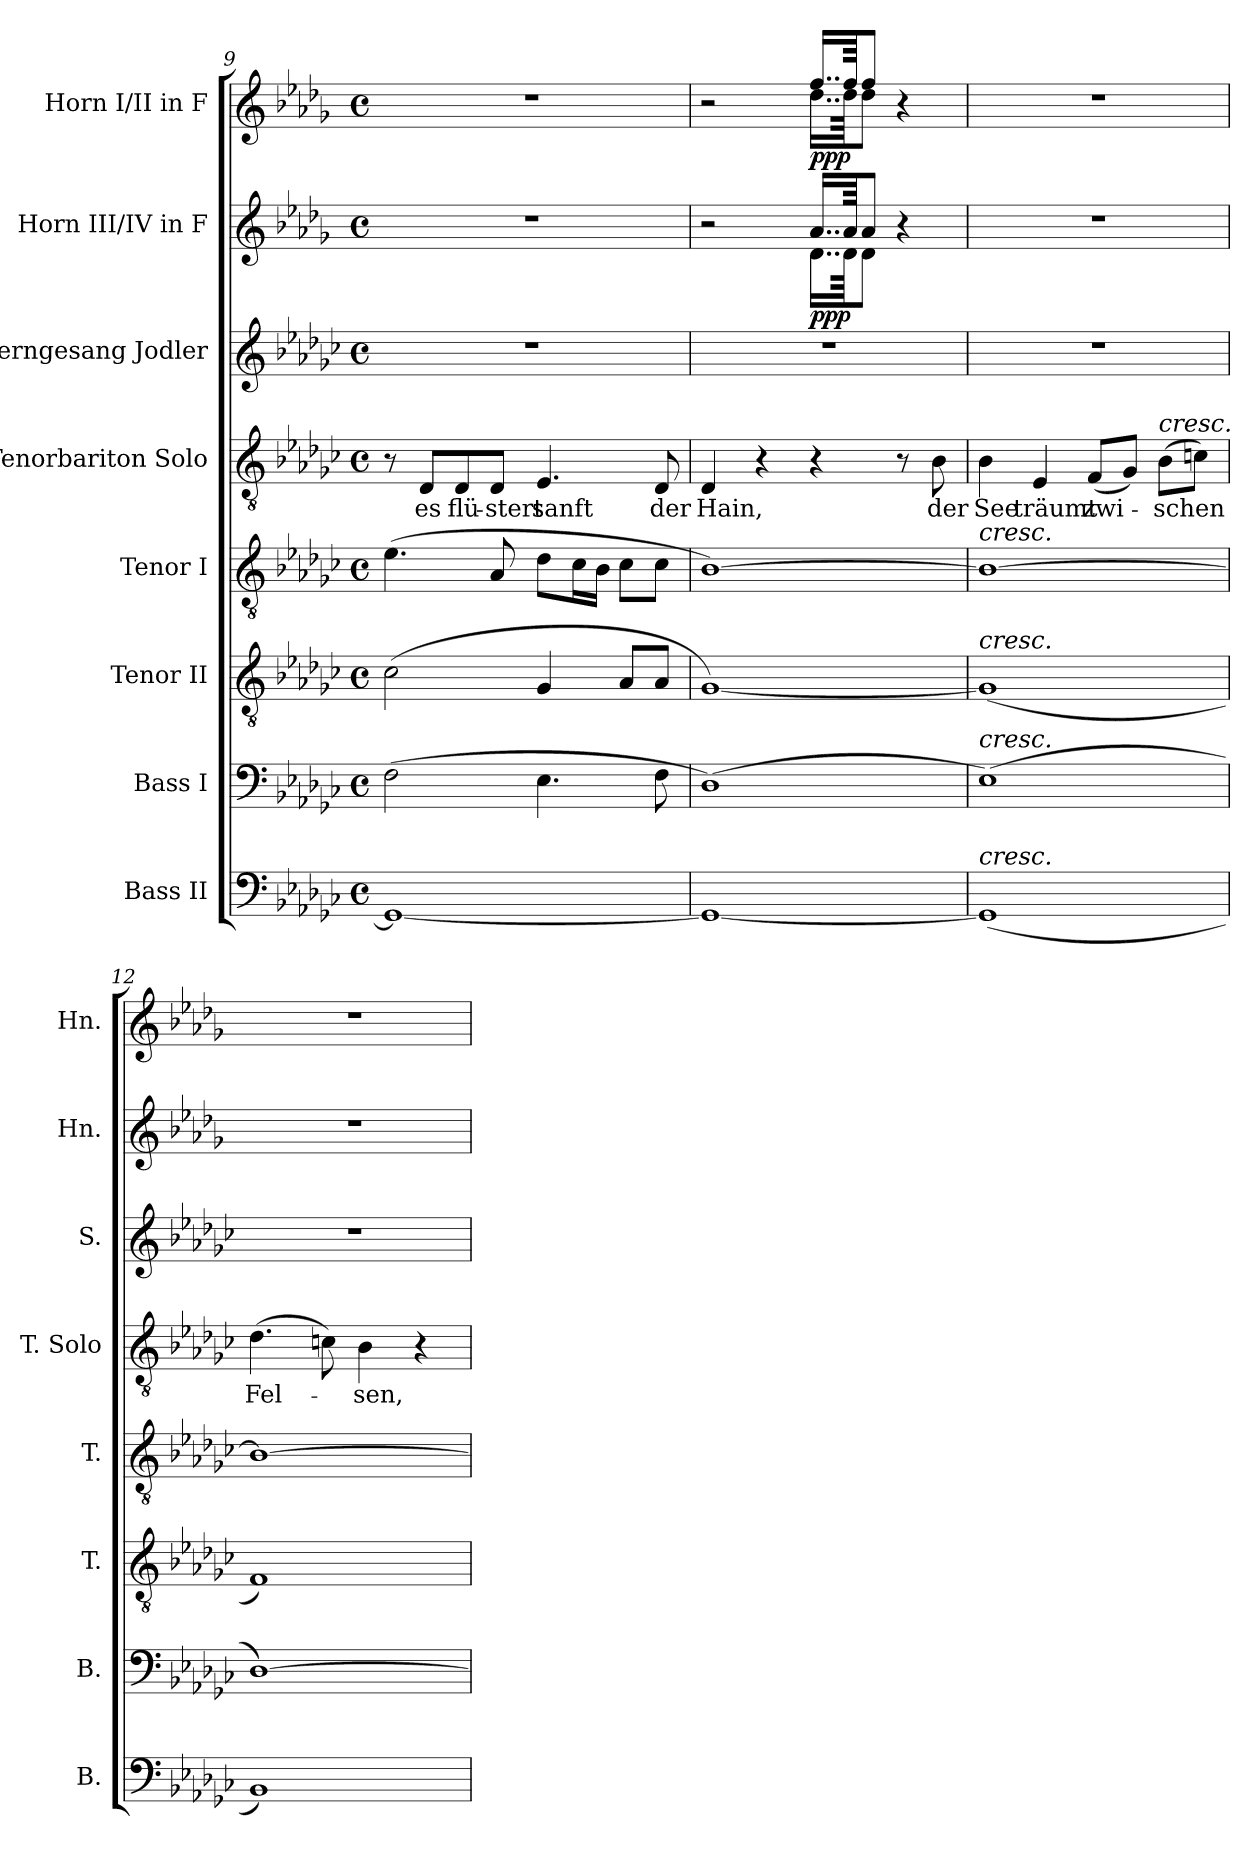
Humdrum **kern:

**kern	**kern	**kern	**kern	**kern	**text	**kern	**kern	**dynam	**kern	**dynam
*part8	*part7	*part6	*part5	*part4	*part4	*part3	*part2	*part2	*part1	*part1
*staff8	*staff7	*staff6	*staff5	*staff4	*staff4	*staff3	*staff2	*staff2	*staff1	*staff1
*I"Bass II	*I"Bass I	*I"Tenor II	*I"Tenor I	*I"Tenorbariton Solo	*	*I"Ferngesang Jodler	*I"Horn III/IV in F	*	*I"Horn I/II in F	*
*I'B.	*I'B.	*I'T.	*I'T.	*I'T. Solo	*	*I'S.	*I'Hn.	*	*I'Hn.	*
!!LO:PB:g=z
*clefF4	*clefF4	*clefGv2	*clefGv2	*clefGv2	*	*clefG2	*clefG2	*	*clefG2	*
*	*	*ITrd7c12	*ITrd7c12	*ITrd7c12	*	*	*ITrd4c7	*	*ITrd4c7	*
*k[b-e-a-d-g-c-]	*k[b-e-a-d-g-c-]	*k[b-e-a-d-g-c-]	*k[b-e-a-d-g-c-]	*k[b-e-a-d-g-c-]	*	*k[b-e-a-d-g-c-]	*k[b-e-a-d-g-c-]	*	*k[b-e-a-d-g-c-]	*
*G-:	*G-:	*G-:	*G-:	*G-:	*	*G-:	*G-:	*	*G-:	*
*M4/4	*M4/4	*M4/4	*M4/4	*M4/4	*	*M4/4	*M4/4	*	*M4/4	*
*met(c)	*met(c)	*met(c)	*met(c)	*met(c)	*	*met(c)	*met(c)	*	*met(c)	*
=9	=9	=9	=9	=9	=9	=9	=9	=9	=9	=9
1GG-_	(>2F\	(>2C-\	(>4.E-\	8r	.	1r	1r	.	1r	.
!	!	!	!	!	!LO:LY:b	!	!	!	!	!
.	.	.	.	8DD-/L	es	.	.	.	.	.
!	!	!	!	!	!LO:LY:b	!	!	!	!	!
.	.	.	.	8DD-/	flü-	.	.	.	.	.
!	!	!	!	!	!LO:LY:b	!	!	!	!	!
.	.	.	8AA-/	8DD-/J	-stert	.	.	.	.	.
!	!	!	!	!	!LO:LY:b	!	!	!	!	!
.	4.E-\	4GG-/	8D-\L	4.EE-/	sanft	.	.	.	.	.
.	.	.	16C-\L	.	.	.	.	.	.	.
.	.	.	16BB-\JJ	.	.	.	.	.	.	.
.	.	8AA-/L	8C-\L	.	.	.	.	.	.	.
!	!	!	!	!	!LO:LY:b	!	!	!	!	!
.	8F\	8AA-/J	8C-\J	8DD-/	der	.	.	.	.	.
=10	=10	=10	=10	=10	=10	=10	=10	=10	=10	=10
!	!	!	!	!	!LO:LY:b	!	!	!	!	!
*	*	*	*	*	*	*	*^	*	*^	*
1GG-_	(>1D-)	[1GG-)	[1BB-)	4DD-/	Hain,	1r	2r	2ryy	.	2r	2ryy	.
.	.	.	.	4r	.	.	.	.	.	.	.	.
!	!	!	!	!	!	!	!	!	!LO:DY:b	!	!	!LO:DY:b
.	.	.	.	4r	.	.	16..d-/LL	16..G-\LL	ppp	16..b-/LL	16..g-\LL	ppp
.	.	.	.	.	.	.	64d-/JKK	64G-\JKK	.	64b-/JKK	64g-\JKK	.
.	.	.	.	.	.	.	8d-/J	8G-\J	.	8b-/J	8g-\J	.
.	.	.	.	8r	.	.	4r	4ryy	.	4r	4ryy	.
!	!	!	!	!	!LO:LY:b	!	!	!	!	!	!	!
.	.	.	.	8BB-\	der	.	.	.	.	.	.	.
*	*	*	*	*	*	*	*v	*v	*	*	*	*
*	*	*	*	*	*	*	*	*	*v	*v	*
=11	=11	=11	=11	=11	=11	=11	=11	=11	=11	=11
!	!	!	!LO:TX:a:i:t=cresc.	!	!	!	!	!	!	!
!	!	!LO:TX:a:i:t=cresc.	!	!	!	!	!	!	!	!
!	!LO:TX:a:i:t=cresc.	!	!	!	!	!	!	!	!	!
!LO:TX:a:i:t=cresc.	!	!	!	!	!	!	!	!	!	!
!	!	!	!	!	!LO:LY:b	!	!	!	!	!
(<1GG-]	(>1E-)	(<1GG-]	1BB-_	4BB-\	See	1r	1r	.	1r	.
!	!	!	!	!	!LO:LY:b	!	!	!	!	!
.	.	.	.	4EE-/	träumt	.	.	.	.	.
!	!	!	!	!	!LO:LY:b	!	!	!	!	!
.	.	.	.	(<8FF/L	zwi-	.	.	.	.	.
.	.	.	.	8GG-/J)	.	.	.	.	.	.
!	!	!	!	!LO:TX:a:i:t=cresc.	!	!	!	!	!	!
!	!	!	!	!	!LO:LY:b	!	!	!	!	!
.	.	.	.	(>8BB-\L	-schen	.	.	.	.	.
.	.	.	.	8Cn\J)	.	.	.	.	.	.
=12	=12	=12	=12	=12	=12	=12	=12	=12	=12	=12
!	!	!	!	!	!LO:LY:b	!	!	!	!	!
1BB-)	[1D-)	1FF)	1BB-_	(>4.D-\	Fel-	1r	1r	.	1r	.
.	.	.	.	8Cn\)	.	.	.	.	.	.
!	!	!	!	!	!LO:LY:b	!	!	!	!	!
.	.	.	.	4BB-\	-sen,	.	.	.	.	.
.	.	.	.	4r	.	.	.	.	.	.
=	=	=	=	=	=	=	=	=	=	=
*-	*-	*-	*-	*-	*-	*-	*-	*-	*-	*-
